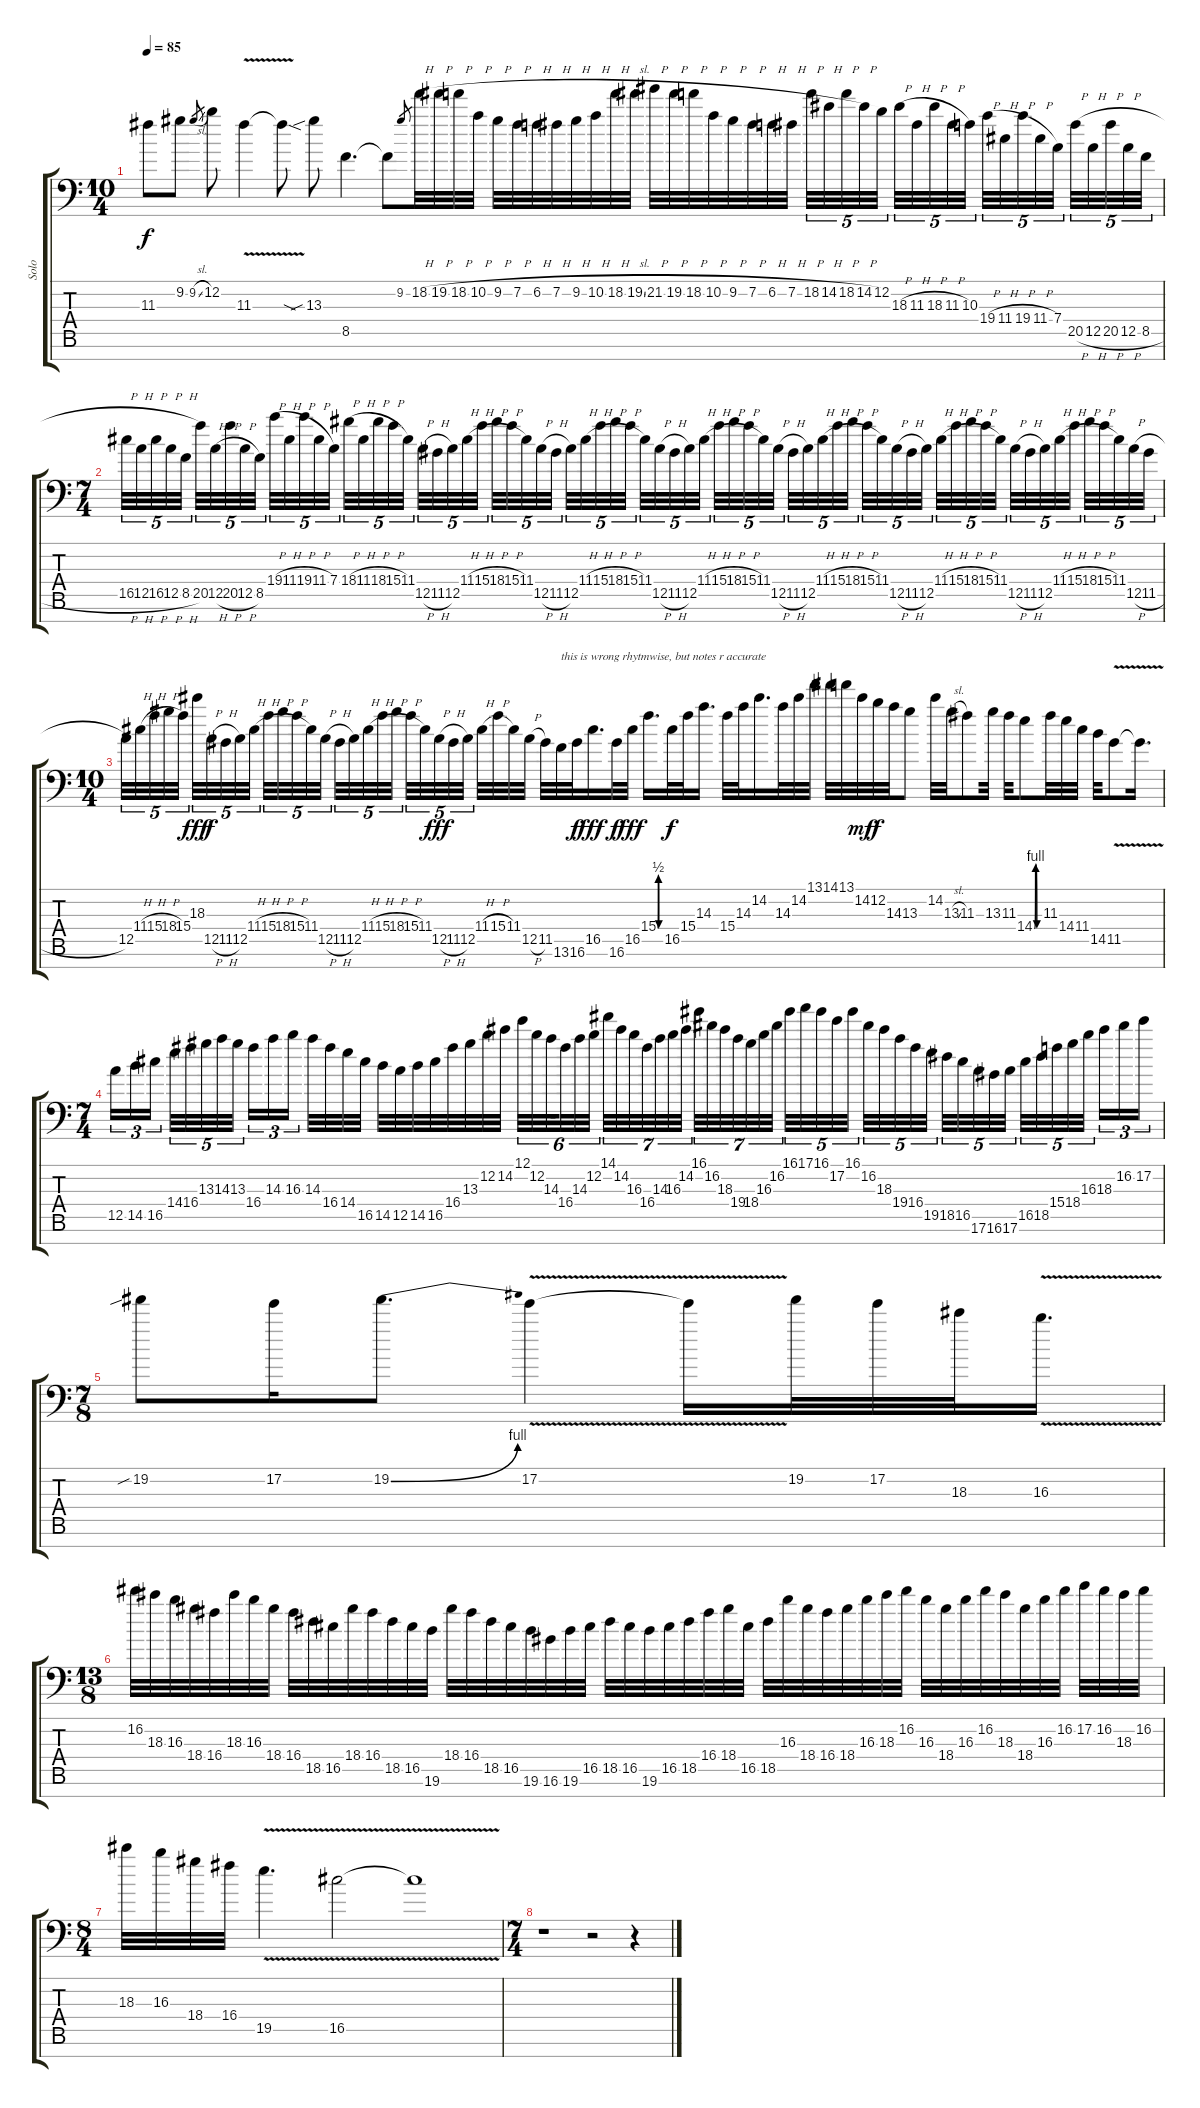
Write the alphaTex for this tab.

\track ("Solo" "Solo") {instrument overdrivenguitar}
\staff {score tabs}
\tuning (E4 B3 G3 D3 A2 E2 A1) {hide}
\ts (10 4)
\tempo 85
\clef f4
\ks c
11.3.8{dy f} 9.2.8 9.2{sl}.8{gr} 12.2.8 11.3{v}.4 11.3{sod t}.8 13.3{sib}.8 8.5.4{d} 8.5{t}.8 9.2.8{gr} 18.2{h}.32 19.2{h}.32 18.2{h}.32 10.2{h}.32 9.2{h}.32 7.2{h}.32 6.2{h}.32 7.2{h}.32 9.2{h}.32 10.2{h}.32 18.2{h}.32 19.2{sl}.32 21.2{h}.32 19.2{h}.32 18.2{h}.32 10.2{h}.32 9.2{h}.32 7.2{h}.32 6.2{h}.32 7.2{h}.32 18.2{h}.32{tu (5 4) beam merge} 14.2{h}.32{tu (5 4) beam merge} 18.2{h}.32{tu (5 4) beam merge} 14.2{h}.32{tu (5 4)} 12.2.32{tu (5 4) beam splitsecondary} 18.3{h}.32{tu (5 4)} 11.3{h}.32{tu (5 4)} 18.3{h}.32{tu (5 4)} 11.3{h}.32{tu (5 4)} 10.3.32{tu (5 4)} 19.4{h}.32{tu (5 4)} 11.4{h}.32{tu (5 4)} 19.4{h}.32{tu (5 4)} 11.4{h}.32{tu (5 4)} 7.4.32{tu (5 4) beam splitsecondary} 20.5{h}.32{tu (5 4)} 12.5{h}.32{tu (5 4)} 20.5{h}.32{tu (5 4)} 12.5{h}.32{tu (5 4)} 8.5{h}.32{tu (5 4)} |
\ts (7 4)
16.5{h}.32{tu (5 4)} 12.5{h}.32{tu (5 4)} 16.5{h}.32{tu (5 4)} 12.5{h}.32{tu (5 4)} 8.5{h}.32{tu (5 4) beam splitsecondary} 20.5.32{tu (5 4)} 12.5{h}.32{tu (5 4)} 20.5{h}.32{tu (5 4)} 12.5{h}.32{tu (5 4)} 8.5.32{tu (5 4)} 19.4{h}.32{tu (5 4)} 11.4{h}.32{tu (5 4)} 19.4{h}.32{tu (5 4)} 11.4{h}.32{tu (5 4)} 7.4.32{tu (5 4) beam splitsecondary} 18.4{h}.32{tu (5 4)} 11.4{h}.32{tu (5 4)} 18.4{h}.32{tu (5 4)} 15.4{h}.32{tu (5 4)} 11.4.32{tu (5 4)} 12.5{h}.32{tu (5 4)} 11.5{h}.32{tu (5 4)} 12.5.32{tu (5 4)} 11.4{h}.32{tu (5 4)} 15.4{h}.32{tu (5 4) beam splitsecondary} 18.4{h}.32{tu (5 4)} 15.4{h}.32{tu (5 4)} 11.4.32{tu (5 4)} 12.5{h}.32{tu (5 4)} 11.5{h}.32{tu (5 4)} 12.5.32{tu (5 4)} 11.4{h}.32{tu (5 4)} 15.4{h}.32{tu (5 4)} 18.4{h}.32{tu (5 4)} 15.4{h}.32{tu (5 4) beam splitsecondary} 11.4.32{tu (5 4)} 12.5{h}.32{tu (5 4)} 11.5{h}.32{tu (5 4)} 12.5.32{tu (5 4)} 11.4{h}.32{tu (5 4)} 15.4{h}.32{tu (5 4)} 18.4{h}.32{tu (5 4)} 15.4{h}.32{tu (5 4)} 11.4.32{tu (5 4)} 12.5{h}.32{tu (5 4) beam splitsecondary} 11.5{h}.32{tu (5 4)} 12.5.32{tu (5 4)} 11.4{h}.32{tu (5 4)} 15.4{h}.32{tu (5 4)} 18.4{h}.32{tu (5 4)} 15.4{h}.32{tu (5 4)} 11.4.32{tu (5 4)} 12.5{h}.32{tu (5 4)} 11.5{h}.32{tu (5 4)} 12.5.32{tu (5 4) beam splitsecondary} 11.4{h}.32{tu (5 4)} 15.4{h}.32{tu (5 4)} 18.4{h}.32{tu (5 4)} 15.4{h}.32{tu (5 4)} 11.4.32{tu (5 4)} 12.5{h}.32{tu (5 4)} 11.5{h}.32{tu (5 4)} 12.5.32{tu (5 4)} 11.4{h}.32{tu (5 4)} 15.4{h}.32{tu (5 4) beam splitsecondary} 18.4{h}.32{tu (5 4)} 15.4{h}.32{tu (5 4)} 11.4.32{tu (5 4)} 12.5{h}.32{tu (5 4)} 11.5{h}.32{tu (5 4)} |
\ts (10 4)
12.5.32{tu (5 4)} 11.4{h}.32{tu (5 4)} 15.4{h}.32{tu (5 4)} 18.4{h}.32{tu (5 4)} 15.4.32{tu (5 4) beam splitsecondary} 18.3.32{tu (5 4) dy fff} 12.5{h}.32{tu (5 4) dy f} 11.5{h}.32{tu (5 4)} 12.5.32{tu (5 4)} 11.4{h}.32{tu (5 4)} 15.4{h}.32{tu (5 4)} 18.4{h}.32{tu (5 4)} 15.4{h}.32{tu (5 4)} 11.4.32{tu (5 4)} 12.5{h}.32{tu (5 4) beam splitsecondary} 11.5{h}.32{tu (5 4)} 12.5.32{tu (5 4)} 11.4{h}.32{tu (5 4)} 15.4{h}.32{tu (5 4)} 18.4{h}.32{tu (5 4)} 15.4{h}.32{tu (5 4)} 11.4.32{tu (5 4)} 12.5{h}.32{tu (5 4) dy fff} 11.5{h}.32{tu (5 4)} 12.5.32{tu (5 4) beam splitsecondary} 11.4{h}.32 15.4{h}.32 11.4.32 12.5{h}.32 11.5.32 13.6.32{txt "this is wrong rhytmwise, but notes r accurate"} 16.6.32{dy f} 16.5.16{d dy fff} 16.6.32{dy f} 16.5.32{dy fff} 15.4{be (custom 0 0 10 2 20 0 30 0 60 0)}.16{d} 16.5.32{dy f} 15.4.32 14.3.16{d} 15.4.32 14.3.32 14.2.16{d} 14.3.32 14.2.32 13.1.32 14.1.32 13.1.32 14.2.32{dy mf} 12.2.32{dy f} 14.3.32 13.3.8 14.2.32 13.3{sl}.32 11.3.8 13.3.32 11.3.32 14.4{be (custom 0 0 15 4 30 0 60 0)}.8 11.3.32 14.4.32 11.4.32 14.5.32 11.5{v}.8 11.5{t}.16{d} |
\ts (7 4)
12.5.16{tu (3 2)} 14.5.16{tu (3 2)} 16.5.16{tu (3 2) beam splitsecondary} 14.4.32{tu (5 4)} 16.4.32{tu (5 4)} 13.3.32{tu (5 4)} 14.3.32{tu (5 4)} 13.3.32{tu (5 4)} 16.4.16{tu (3 2)} 14.3.16{tu (3 2)} 16.3.16{tu (3 2) beam splitsecondary} 14.3.32 16.4.32 14.4.32 16.5.32 14.5.32 12.5.32 14.5.32 16.5.32 16.4.32 13.3.32 12.2.32 14.2.32 12.1.32{tu (6 4)} 12.2.32{tu (6 4)} 14.3.32{tu (6 4) beam splitsecondary} 16.4.32{tu (6 4)} 14.3.32{tu (6 4)} 12.2.32{tu (6 4) beam splitsecondary} 14.1.32{tu (7 4)} 14.2.32{tu (7 4)} 16.3.32{tu (7 4)} 16.4.32{tu (7 4)} 14.3.32{tu (7 4)} 16.3.32{tu (7 4)} 14.2.32{tu (7 4)} 16.1.32{tu (7 4)} 16.2.32{tu (7 4)} 18.3.32{tu (7 4)} 19.4.32{tu (7 4)} 18.4.32{tu (7 4)} 16.3.32{tu (7 4)} 16.2.32{tu (7 4) beam splitsecondary} 16.1.32{tu (5 4)} 17.1.32{tu (5 4)} 16.1.32{tu (5 4)} 17.2.32{tu (5 4)} 16.1.32{tu (5 4)} 16.2.32{tu (5 4)} 18.3.32{tu (5 4)} 19.4.32{tu (5 4)} 16.4.32{tu (5 4)} 19.5.32{tu (5 4) beam splitsecondary} 18.5.32{tu (5 4)} 16.5.32{tu (5 4)} 17.6.32{tu (5 4)} 16.6.32{tu (5 4)} 17.6.32{tu (5 4)} 16.5.32{tu (5 4)} 18.5.32{tu (5 4)} 15.4.32{tu (5 4)} 18.4.32{tu (5 4)} 16.3.32{tu (5 4) beam splitsecondary} 18.3.16{tu (3 2)} 16.2.16{tu (3 2)} 17.2.16{tu (3 2)} |
\ts (7 8)
19.2{sib}.8 17.2.16 19.2{be (bend 0 0 60 4)}.8{d} 17.2{v}.4 17.2{t}.16 19.2.32 17.2.32 18.3.32 16.3{v}.16{d} |
\ts (13 8)
16.2.32 18.3.32 16.3.32 18.4.32 16.4.32 18.3.32 16.3.32 18.4.32 16.4.32 18.5.32 16.5.32 18.4.32 16.4.32 18.5.32 16.5.32 19.6.32 18.4.32 16.4.32 18.5.32 16.5.32 19.6.32 16.6.32 19.6.32 16.5.32 18.5.32 16.5.32 19.6.32 16.5.32 18.5.32 16.4.32 18.4.32 16.5.32 18.5.32 16.3.32 18.4.32 16.4.32 18.4.32 16.3.32 18.3.32 16.2.32 16.3.32 18.4.32 16.3.32 16.2.32 18.3.32 18.4.32 16.3.32 16.2.32 17.2.32 16.2.32 18.3.32 16.2.32 |
\ts (8 4)
18.3.32 16.3.32 18.4.32 16.4.32 19.5{v}.4{d} 16.5{v}.2{volume 0} 16.5{t}.1 |
\ts (7 4)
r.1 r.2 r.4
